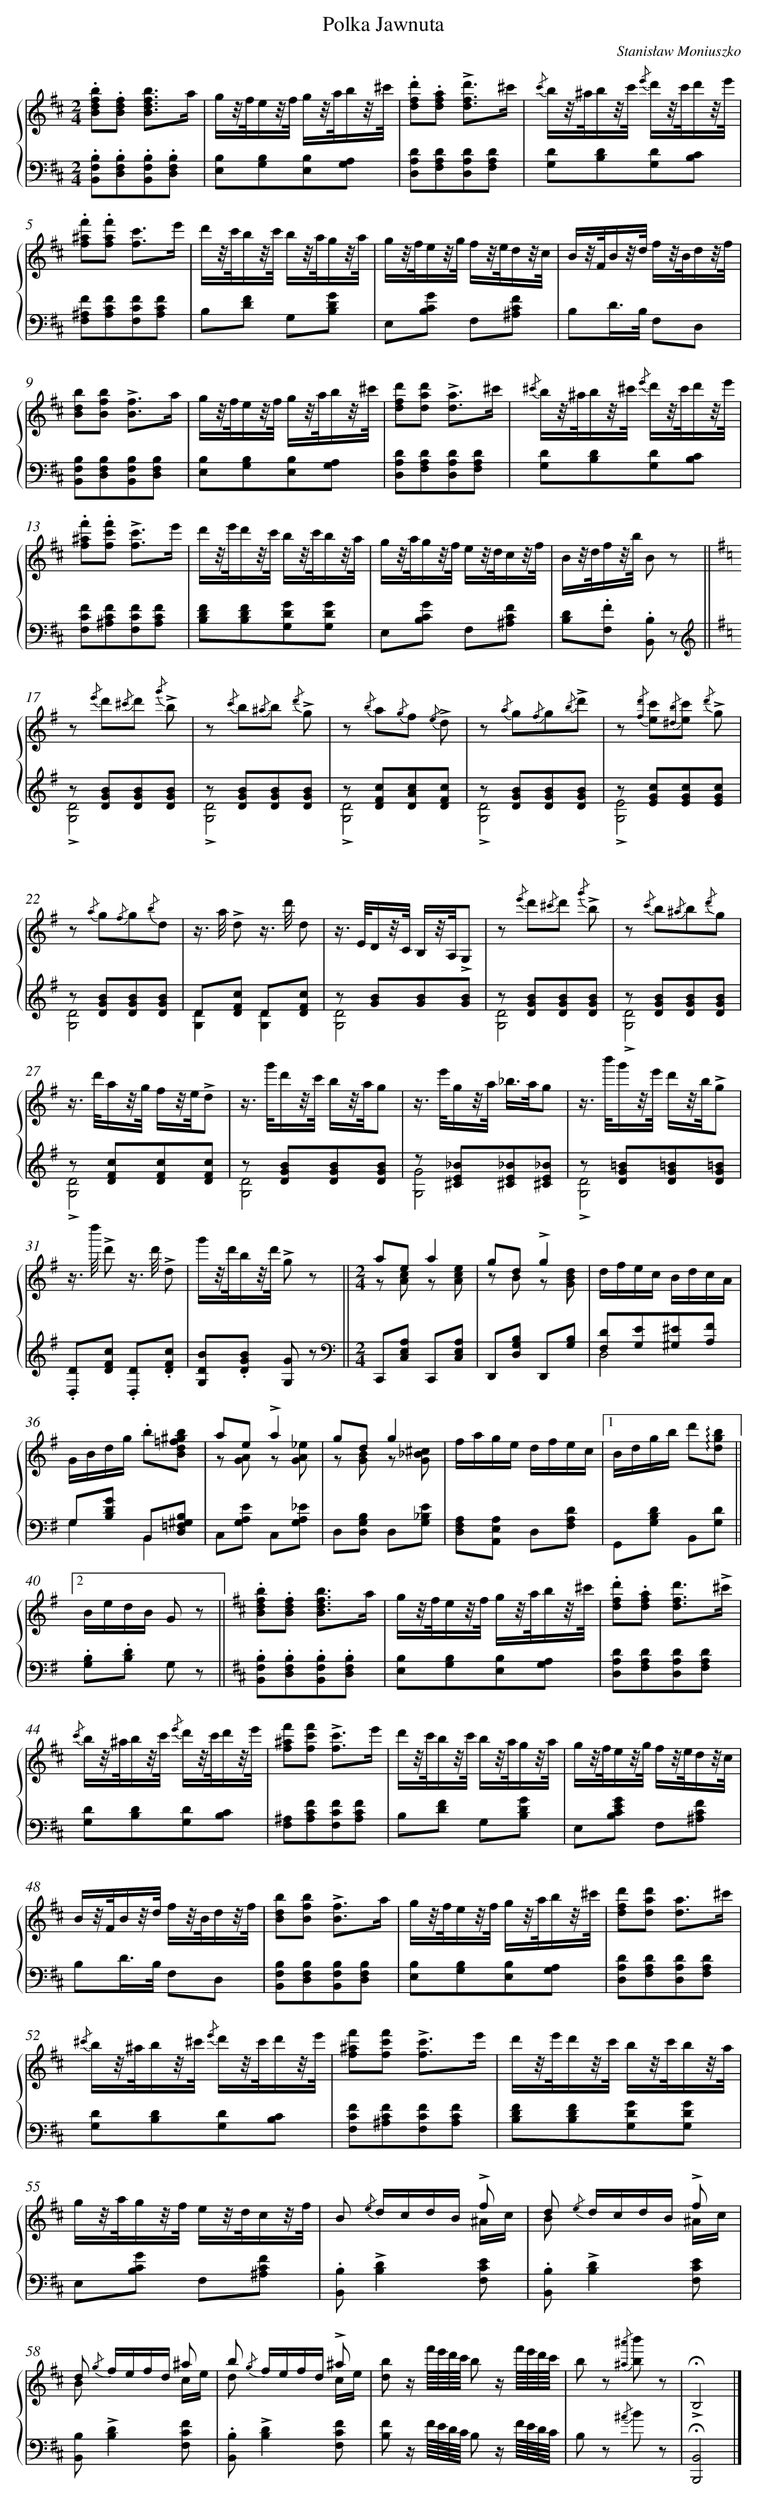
X:1
T: Polka Jawnuta
C: Stanisław Moniuszko
L: 1/8
M: 2/4
%%staves {1 2}
V: 1 clef=treble
V: 2 clef=bass
K: D
[V:1] .[bfdB].[fdB] [b3/f3/d3/B3/]a/ |
[V:2] .[B,F,B,,].[B,F,D,].[B,F,B,,].[B,F,D,] |
[V:1] g/z//f//e/z//f// g/z//a//b/z//^c'// |
[V:2] [B,E,][B,G,][B,E,][A,G,] |
[V:1] .[d'fd].[afd] !accent![d'3/f3/d3/]^c'/ |
[V:2] [DA,D,][DA,F,][DA,D,][DA,F,] |
[V:1] {/c'} b/z//^a//b/z//c'// {/e'} d'/z//c'//d'/z//e'// |
[V:2] [DG,][DB,][DG,][CB,] |
[V:1] .[f'^af].[f'af] [c'3/f3/]e'/ |
[V:2] [F^A,F,][FCA,][FCF,][FCA,] |
[V:1] d'/z//c'//b/z//c'// b/z//a//g/z//a// |
[V:2] B,[FD] G,[GDB,] |
[V:1] g/z//f//e/z//g// f/z//e//d/z//c// |
[V:2] E,[GCB,] F,[FC^A,] |
[V:1] B/z//F//B/z//d// f/z//B//d/z//f// |
[V:2] B,D/>B,/ F,D, |
[V:1] [bdB][bfB] !accent![f3/B3/]a/ |
[V:2] [B,F,B,,][B,F,D,][B,F,B,,][B,F,D,] |
[V:1] g/z//f//e/z//f// g/z//a//b/z//^c'// |
[V:2] [B,E,][B,G,][B,E,][A,G,] |
[V:1] [d'fd][d'ad] !accent![a3/d3/]^c'/ |
[V:2] [DA,D,][DA,F,][DA,D,][DA,F,] |
[V:1] {/^c'} b/z//^a//b/z//^c'// {/e'} d'/z//c'//d'/z//e'// |
[V:2] [DG,][DB,][DG,][CB,] |
[V:1] .[f'^af].[f'c'f] !accent![c'3/f3/]e'/ |
[V:2] [FCF,][FC^A,][FCF,][FCA,] |
[V:1] d'/z//e'//d'/z//c'// b/z//c'//b/z//a// |
[V:2] [FDB,][FDB,][GDG,][GDG,] |
[V:1] g/z//a//g/z//f// e/z//d//c/z//f// |
[V:2] E,[GCB,] F,[FC^A,] |
[V:1] B/z//d//f/z//b// B z ||
[V:2] [DB,].[FF,] .[B,B,,] z[K:clef=treble] ||
[V:1]  [K:G] z {/e'} d'{/^c'}d' {/g'} !accent!b |
[V:2]  [K:G] z [BGD][BGD][BGD] & !accent![D4G,4] |
[V:1] z {/c'} b{/^a}b {/d'} !accent!g |
[V:2] z [BGD][BGD][BGD] & !accent![D4G,4] |
[V:1] z {/b} a{/g}f {/e} !accent!d |
[V:2] z [cFD][cAD][cFD] & !accent![D4G,4] |
[V:1] z {/a} g{/f}g{/b}!accent!d' |
[V:2] z [BGD][BGD][BGD] & !accent![D4G,4] |
[V:1] z {/[d'f]} [c'e]{/[b^d]}[c'e] {/d'} !accent!g |
[V:2] z [cGE][cGE][cGE] & !accent![E4G,4] |
[V:1] z {/a} g{/f}g{/b}d |
[V:2] z [BGD][BGD][BGD] & [D4G,4] |
[V:1] z/> a/ !accent!d z/> d'/ d |
[V:2] D[cFD] D[cFD] & [D2G,2][D2G,2] |
[V:1] z/> E/D/z//C// B,/z//A,//!accent!G, |
[V:2] z [BG][BG][BG] & [D4G,4] |
[V:1] z {/e'} d'{/^c'}d' {/g'} !accent!b |
[V:2] z [BGD][BGD][BGD] & [D4G,4] |
[V:1] z {/c'} b{/^a}b{/d'}g |
[V:2] z [BGD][BGD][BGD] & !accent![D4G,4] |
[V:1] z/> d'/a/z//g// f/z//e//!accent!d |
[V:2] z [cFD][cFD][cFD] & !accent![D4G,4] |
[V:1] z/> g'/d'/z//c'// b/z//a//g |
[V:2] z [BGD][BGD][BGD] & [D4G,4] |
[V:1] z/> e'/g/z//a/< _b/a//g |
[V:2] z [_BE^C][_BE^C][_BE^C] & [G4G,4] |
[V:1] z/> b'/g'/z//e'// d'/z//b//!accent!g |
[V:2] z [=BGD][=BGD][=BGD] & !accent![D4G,4] |
[V:1] z/> d''/ !accent!d' z/> d'/ !accent!d |
[V:2] .[DD,][cFD] .[DD,].[cFD] |
[V:1] g'/z//d'//b/z//d'// !accent!g z ||
[V:2] [BDG,].[BGD] [GG,] z ||
[V:1] [M:2/4]aea2 & z [cA] z [ecA] |
[V:2] [K:clef=bass][M:2/4]C,,[A,E,C,] C,,[A,E,C,] |
[V:1] gd!accent!g2 & z B z [dBG] |
[V:2] D,,[B,G,D,] D,,[B,G,] |
[V:1] d/f/e/c/ B/d/c/A/ |
[V:2] [DF,][EG,][^E^G,][FA,] & D,4 |
[V:1] G/B/d/g/ .b[b^g=fdB] |
[V:2] G,[GDB,] B,,[B,^G,=F,D,] & G,2B,,2 |
[V:1] ae!accent!a2 & z [AG] z [_eAG] |
[V:2] C,[EA,G,] C,[_EA,G,] |
[V:1] gdg2 & z [BG] z [^c_BG] |
[V:2] D,[B,G,D,] D,[E_B,G,] |
[V:1] f/a/g/e/ d/f/e/c/ |[1
[V:2] [A,F,D,][A,E,A,,] D,[DA,F,] |
[V:1] B/d/g/b/ d'!arpeggio![bgd] ||[2
[V:2] G,,[DB,G,] B,,[DG,] ||
[V:1] B/e/d/B/ G z ||
[V:2] .[B,G,].[DB,] G, z ||
[V:1]  [K:D] .[bfdB].[fdB] [b3/f3/d3/B3/]a/ |
[V:2]  [K:D] .[B,F,B,,].[B,F,D,].[B,F,B,,].[B,F,D,] |
[V:1] g/z//f//e/z//f// g/z//a//b/z//^c'// |
[V:2] [B,E,][B,G,][B,E,][A,G,] |
[V:1] .[d'fd].[afd] [d'3/f3/d3/]!accent!^c'/ |
[V:2] [DA,D,][DA,F,][DA,D,][DA,F,] |
[V:1] {/c'} b/z//^a//b/z//c'// {/e'} d'/z//c'//d'/z//e'// |
[V:2] [DG,][DB,][DG,][CB,] |
[V:1] [f'^af][f'c'f] !accent![c'3/f3/]e'/ |
[V:2] [^A,F,][FCA,][FCF,][FCA,] |
[V:1] d'/z//c'//b/z//c'// b/z//a//g/z//a// |
[V:2] B,[FD] G,[GDB,] |
[V:1] g/z//f//e/z//g// f/z//e//d/z//c// |
[V:2] E,[GECB,] F,[FC^A,] |
[V:1] B/z//F//B/z//d// f/z//B//d/z//f// |
[V:2] B,D/>B,/ F,D, |
[V:1] [bdB][bfB] !accent![f3/B3/]a/ |
[V:2] [B,F,B,,][B,F,D,][B,F,B,,][B,F,D,] |
[V:1] g/z//f//e/z//f// g/z//a//b/z//^c'// |
[V:2] [B,E,][B,G,][B,E,][A,G,] |
[V:1] [d'fd][d'ad] [a3/d3/]^c'/ |
[V:2] [DA,D,][DA,F,][DA,D,][DA,F,] |
[V:1] {/^c'} b/z//^a//b/z//^c'// {/e'} d'/z//c'//d'/z//e'// |
[V:2] [DG,][DB,][DG,][CB,] |
[V:1] [f'^af][f'c'f] !accent![c'3/f3/]e'/ |
[V:2] [FCF,][FC^A,][FCF,][FCA,] |
[V:1] d'/z//e'//d'/z//c'// b/z//c'//b/z//a// |
[V:2] [FDB,][FDB,][GDG,][GDG,] |
[V:1] g/z//a//g/z//f// e/z//d//c/z//f// |
[V:2] E,[GCB,] F,[FC^A,] |
[V:1] B {/e} d/c/d/B/ !accent!f & x3^A/c/ |
[V:2] .[B,B,,]!accent![D2B,2][ECF,] |
[V:1] d {/e} d/c/d/B/ !accent!f & Bx2^A/c/ |
[V:2] .[B,B,,]!accent![D2B,2][ECF,] |
[V:1] d {/g} f/e/f/d/ ^a & Bx2c/e/ |
[V:2] [B,B,,]!accent![D2B,2][FCF,] |
[V:1] b {/g} f/e/f/d/ !accent!^a & dx2c/e/ |
[V:2] .[B,B,,]!accent![D2B,2][FCF,] |
[V:1] [bd] z/ f'/8e'/8d'/8c'/8 b z/ f'/8e'/8d'/8c'/8 |
[V:2] [FB,] z/ F/8E/8D/8C/8 B, z/ F/8E/8D/8C/8 |
[V:1] b z {/[^a'^a]} [b'b] z |
[V:2] B, z {/^A} B z |
[V:1] !accent!!fermata!B,4 |]
[V:2] !fermata![B,,4B,,,4] |]
